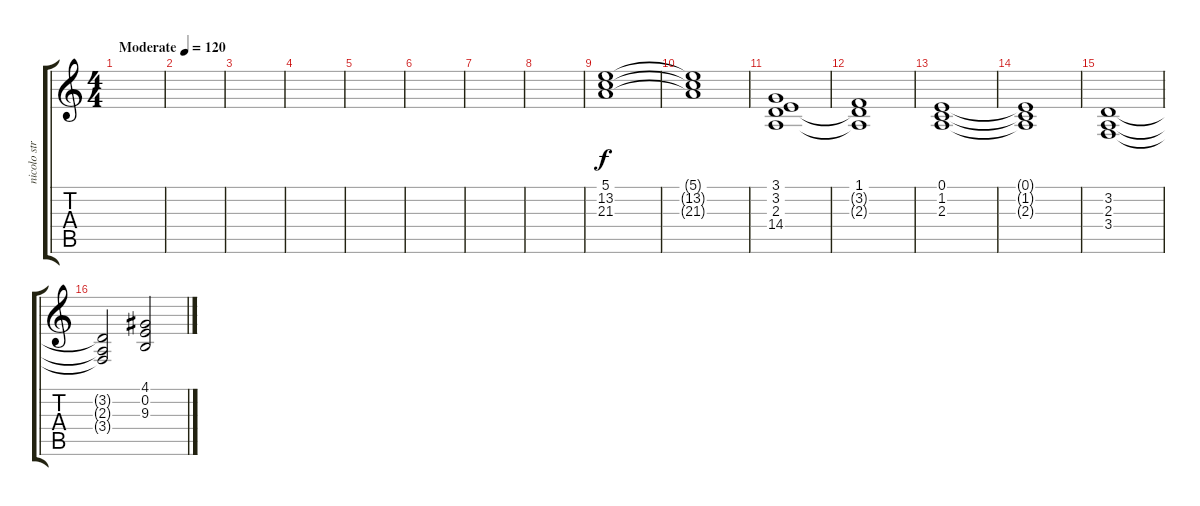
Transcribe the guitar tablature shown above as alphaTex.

\track ("nicolo string and organo solo" "nicolo str") {instrument stringensemble1}
\staff {score tabs}
\tuning (E4 B3 G3 D3 A2 E2) {hide}
\ts (4 4)
\tempo (120 "Moderate")
\clef g2
\ks c
|
|
|
|
|
|
|
|
(5.1 13.2 21.3).1 |
(5.1{t} 13.2{t} 21.3{t}).1 |
(3.1 3.2 2.3 14.4).1 |
(1.1 3.2{t} 2.3{t}).1 |
(0.1 1.2 2.3).1 |
(0.1{t} 1.2{t} 2.3{t}).1 |
(3.2 2.3 3.4).1 |
(3.2{t} 2.3{t} 3.4{t}).2 (4.1 0.2 9.3).2
